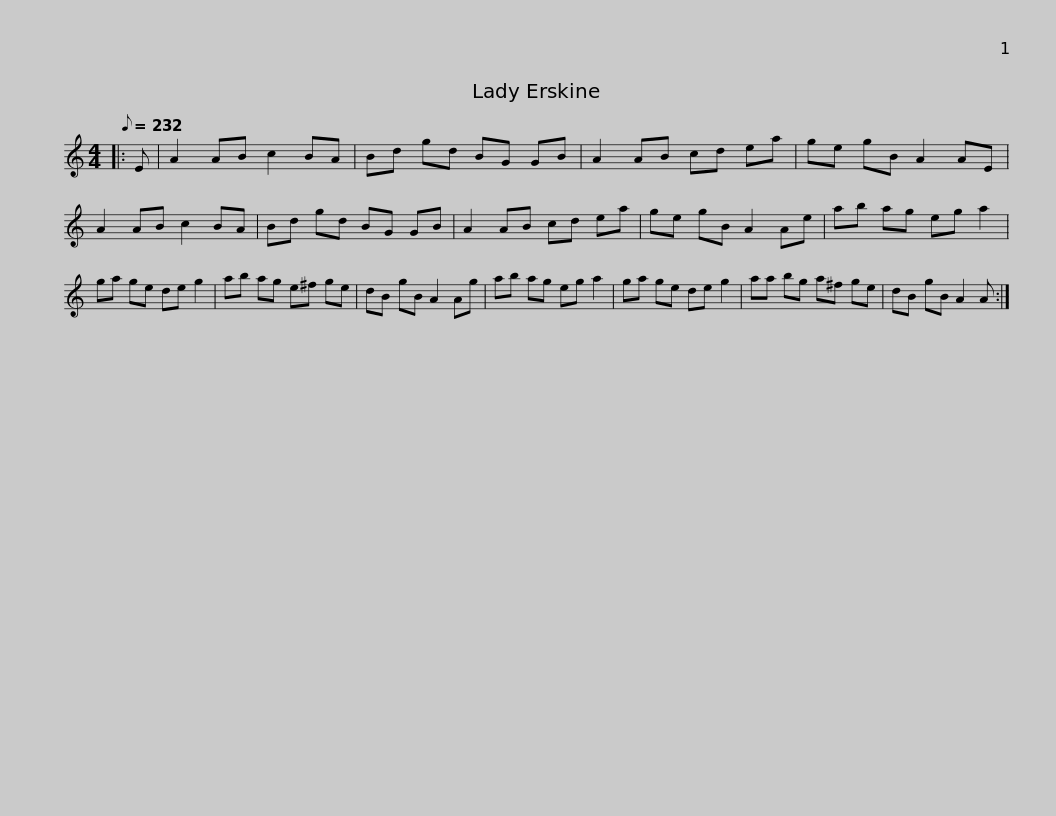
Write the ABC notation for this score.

X:1
L:1/8
Q:1/8=232
M:4/4
I:linebreak $
K:C
V:1 treble
V:1
|: E | A2 AB c2 BA | Bd gd BG GB | A2 AB cd ea | ge gB A2 AE | %5
 A2 AB c2 BA | Bd gd BG GB |$ A2 AB cd ea | ge gB A2 Ae | ab ag eg a2 | %10
 ga ge de g2 | ab ag e^f ge | dB gB A2 Ag |$ ab ag eg a2 | ga ge de g2 | %15
 aa bg a^f ge | dB gB A2 A :| %17
